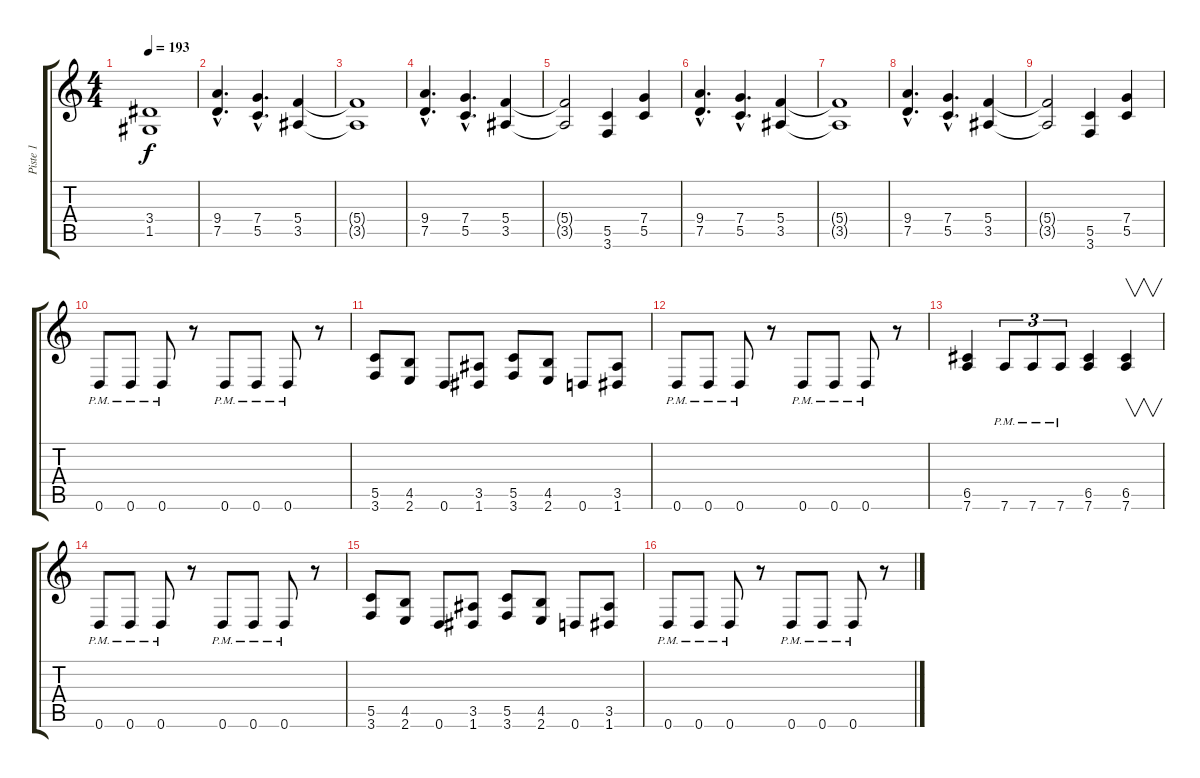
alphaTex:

\track ("Piste 1" "Piste 1") {instrument distortionguitar}
\staff {score tabs}
\tuning (D4 A3 F3 C3 G2 D2) {hide}
\ts (4 4)
\tempo 193
\clef g2
\ks c
(3.4{t} 1.5{t}).1{dy f} |
(9.4{hac} 7.5{hac}).4{d} (7.4{hac} 5.5{hac}).4{d} (5.4 3.5).4 |
(5.4{t} 3.5{t}).1 |
(9.4{hac} 7.5{hac}).4{d} (7.4{hac} 5.5{hac}).4{d} (5.4 3.5).4 |
(5.4{t} 3.5{t}).2 (5.5 3.6).4 (7.4 5.5).4 |
(9.4{hac} 7.5{hac}).4{d} (7.4{hac} 5.5{hac}).4{d} (5.4 3.5).4 |
(5.4{t} 3.5{t}).1 |
(9.4{hac} 7.5{hac}).4{d} (7.4{hac} 5.5{hac}).4{d} (5.4 3.5).4 |
(5.4{t} 3.5{t}).2 (5.5 3.6).4 (7.4 5.5).4 |
0.6{pm}.8 0.6{pm}.8 0.6{pm}.8 r.8 0.6{pm}.8 0.6{pm}.8 0.6{pm}.8 r.8 |
(5.5 3.6).8 (4.5 2.6).8 0.6.8 (3.5 1.6).8 (5.5 3.6).8 (4.5 2.6).8 0.6.8 (3.5 1.6).8 |
0.6{pm}.8 0.6{pm}.8 0.6{pm}.8 r.8 0.6{pm}.8 0.6{pm}.8 0.6{pm}.8 r.8 |
(6.5 7.6).4 7.6{pm}.8{tu (3 2)} 7.6{pm}.8{tu (3 2)} 7.6{pm}.8{tu (3 2)} (6.5 7.6).4 (6.5 7.6).4{v} |
0.6{pm}.8 0.6{pm}.8 0.6{pm}.8 r.8 0.6{pm}.8 0.6{pm}.8 0.6{pm}.8 r.8 |
(5.5 3.6).8 (4.5 2.6).8 0.6.8 (3.5 1.6).8 (5.5 3.6).8 (4.5 2.6).8 0.6.8 (3.5 1.6).8 |
0.6{pm}.8 0.6{pm}.8 0.6{pm}.8 r.8 0.6{pm}.8 0.6{pm}.8 0.6{pm}.8 r.8
